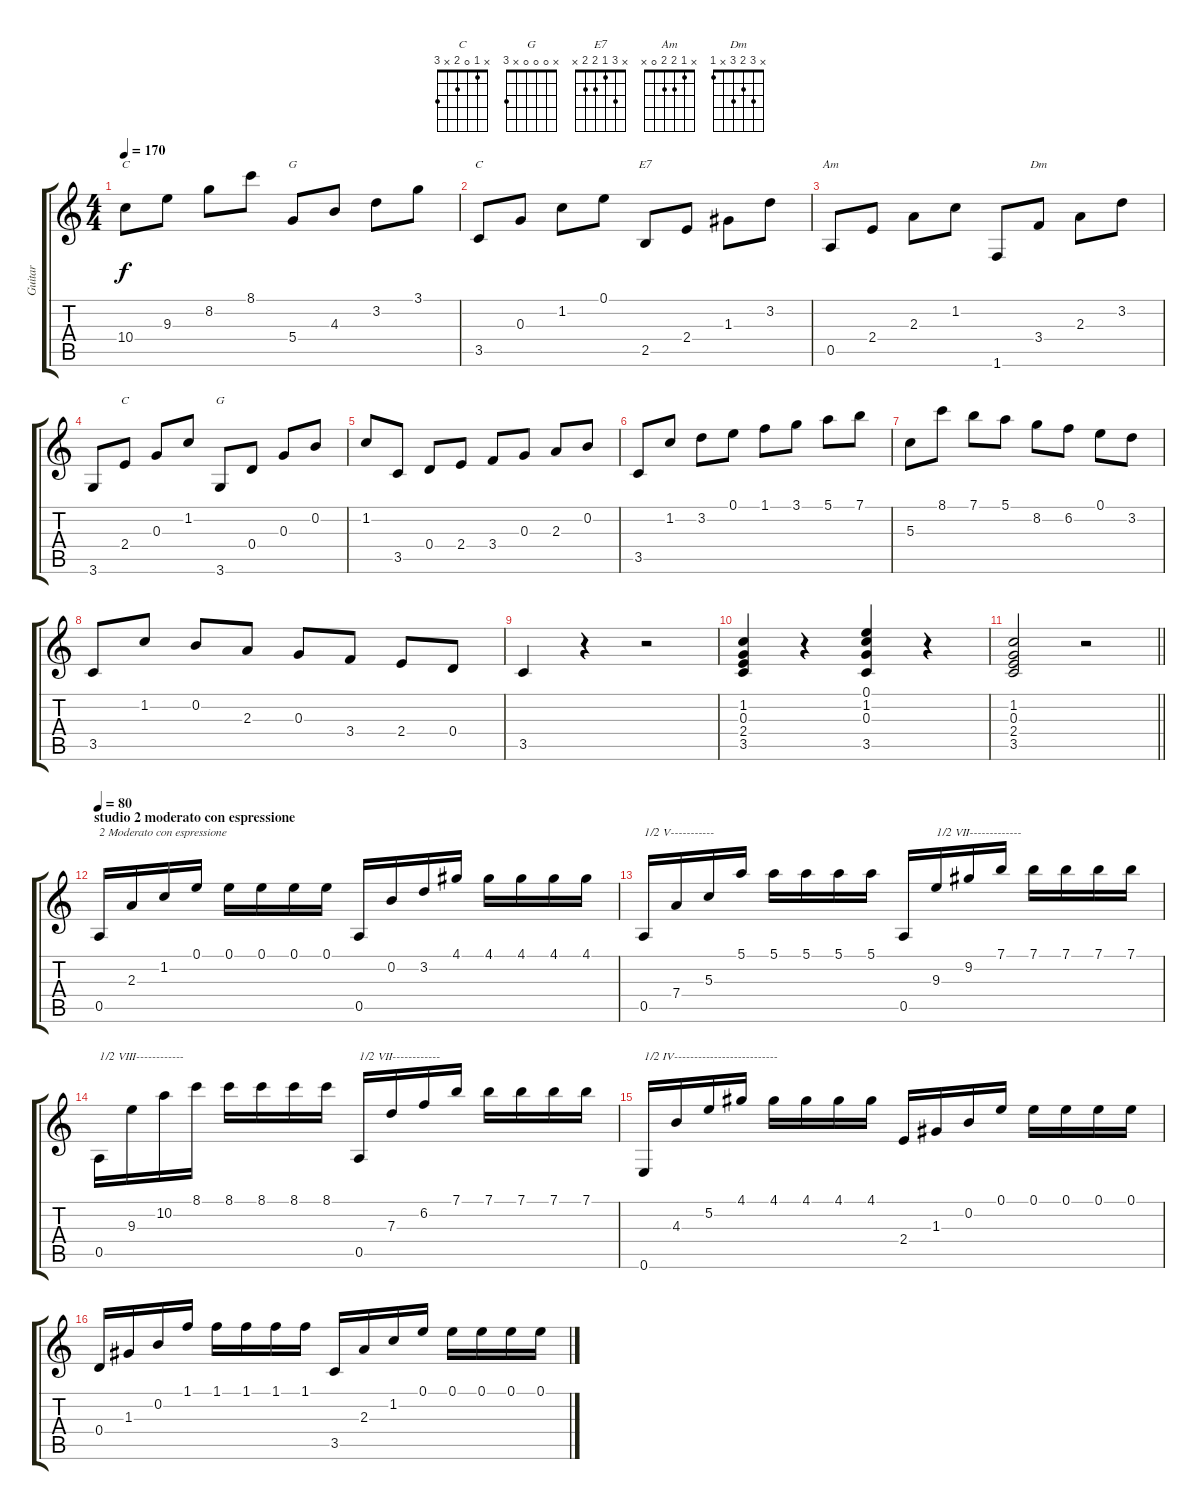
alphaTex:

\track ("Guitar" "Guitar") {instrument acousticguitarnylon}
\staff {score tabs}
\tuning (E4 B3 G3 D3 A2 E2) {hide}
\chord ("C" 8 8 9 10 x x) {firstfret 8 barre 8}
\chord ("G" 3 3 4 5 x x) {barre 3}
\chord ("C" x 1 0 2 3 x)
\chord ("E7" x 3 1 2 2 x)
\chord ("Am" x 1 2 2 0 x)
\chord ("Dm" x 3 2 3 x 1)
\chord ("C" x 1 0 2 x 3)
\chord ("G" x 0 0 0 x 3)
\ts (4 4)
\tempo 170
\clef g2
\ks c
10.4.8{ch "C" dy f} 9.3.8 8.2.8 8.1.8 5.4.8{ch "G"} 4.3.8 3.2.8 3.1.8 |
3.5.8{ch "C"} 0.3.8 1.2.8 0.1.8 2.5.8{ch "E7"} 2.4.8 1.3.8 3.2.8 |
0.5.8{ch "Am"} 2.4.8 2.3.8 1.2.8 1.6.8 3.4.8{ch "Dm"} 2.3.8 3.2.8 |
3.6.8 2.4.8{ch "C"} 0.3.8 1.2.8 3.6.8{ch "G"} 0.4.8 0.3.8 0.2.8 |
1.2.8 3.5.8 0.4.8 2.4.8 3.4.8 0.3.8 2.3.8 0.2.8 |
3.5.8 1.2.8 3.2.8 0.1.8 1.1.8 3.1.8 5.1.8 7.1.8 |
5.3.8 8.1.8 7.1.8 5.1.8 8.2.8 6.2.8 0.1.8 3.2.8 |
3.5.8 1.2.8 0.2.8 2.3.8 0.3.8 3.4.8 2.4.8 0.4.8 |
3.5.4 r.4 r.2 |
(1.2 0.3 2.4 3.5).4 r.4 (0.1 1.2 0.3 3.5).4 r.4 |
\barLineRight lightlight
(1.2 0.3 2.4 3.5).2 r.2 |
\section ("" "studio 2 moderato con espressione")
\tempo 80
0.5.16{txt "2 Moderato con espressione"} 2.3.16 1.2.16 0.1.16 0.1.16 0.1.16 0.1.16 0.1.16 0.5.16 0.2.16 3.2.16 4.1.16 4.1.16 4.1.16 4.1.16 4.1.16 |
0.5.16{txt "1/2 V-----------"} 7.4.16 5.3.16 5.1.16 5.1.16 5.1.16 5.1.16 5.1.16 0.5.16 9.3.16{txt "1/2 VII-------------"} 9.2.16 7.1.16 7.1.16 7.1.16 7.1.16 7.1.16 |
0.5.16{txt "1/2 VIII------------"} 9.3.16 10.2.16 8.1.16 8.1.16 8.1.16 8.1.16 8.1.16 0.5.16{txt "1/2 VII------------"} 7.3.16 6.2.16 7.1.16 7.1.16 7.1.16 7.1.16 7.1.16 |
0.6.16{txt "1/2 IV--------------------------"} 4.3.16 5.2.16 4.1.16 4.1.16 4.1.16 4.1.16 4.1.16 2.4.16 1.3.16 0.2.16 0.1.16 0.1.16 0.1.16 0.1.16 0.1.16 |
0.4.16 1.3.16 0.2.16 1.1.16 1.1.16 1.1.16 1.1.16 1.1.16 3.5.16 2.3.16 1.2.16 0.1.16 0.1.16 0.1.16 0.1.16 0.1.16
